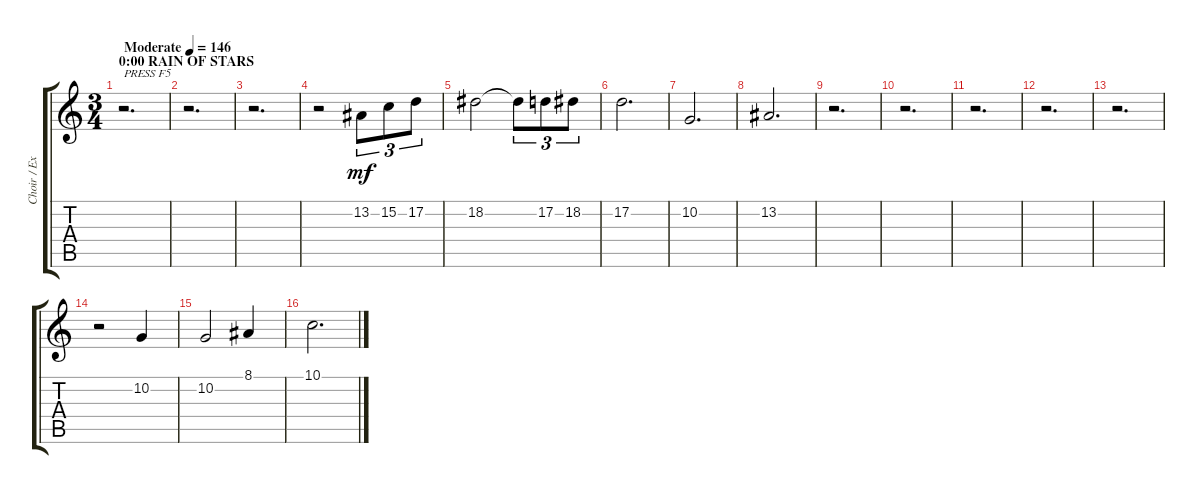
\track ("Choir / Extra Clean Jari" "Choir / Ex") {instrument synthvoice}
\staff {score tabs}
\tuning (D4 A3 F3 C3 G2 C2) {hide}
\ts (3 4)
\section ("" "0:00 RAIN OF STARS")
\tempo (146 "Moderate")
\clef g2
\ks c
r.2{d txt "PRESS F5" dy mf instrument synthvoice} |
r.2{d} |
r.2{d} |
r.2 13.2.8{tu (3 2)} 15.2.8{tu (3 2)} 17.2.8{tu (3 2)} |
18.2.2 18.2{t}.8{tu (3 2)} 17.2.8{tu (3 2)} 18.2.8{tu (3 2)} |
17.2.2{d} |
10.2.2{d} |
13.2.2{d} |
r.2{d} |
r.2{d} |
r.2{d} |
r.2{d} |
r.2{d} |
r.2 10.2.4 |
10.2.2 8.1.4 |
10.1.2{d}
